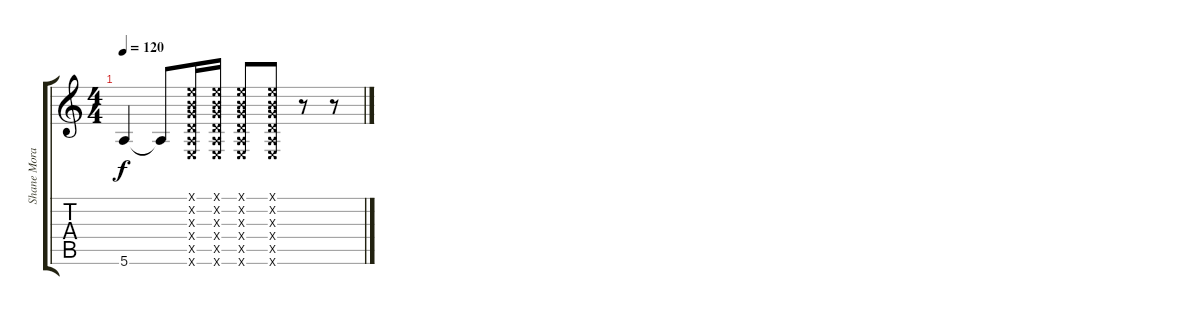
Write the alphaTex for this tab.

\track ("Shane Moran" "Shane Mora") {instrument distortionguitar}
\staff {score tabs}
\tuning (E4 B3 G3 D3 A2 E2) {hide}
\ts (4 4)
\tempo 120
\clef g2
\ks c
5.6{t}.4{dy f} 5.6{t}.8 (0.1{x} 0.2{x} 0.3{x} 0.4{x} 0.5{x} 0.6{x}).16{instrument distortionguitar} (0.1{x} 0.2{x} 0.3{x} 0.4{x} 0.5{x} 0.6{x}).16 (0.1{x} 0.2{x} 0.3{x} 0.4{x} 0.5{x} 0.6{x}).8 (0.1{x} 0.2{x} 0.3{x} 0.4{x} 0.5{x} 0.6{x}).8 r.8 r.8
